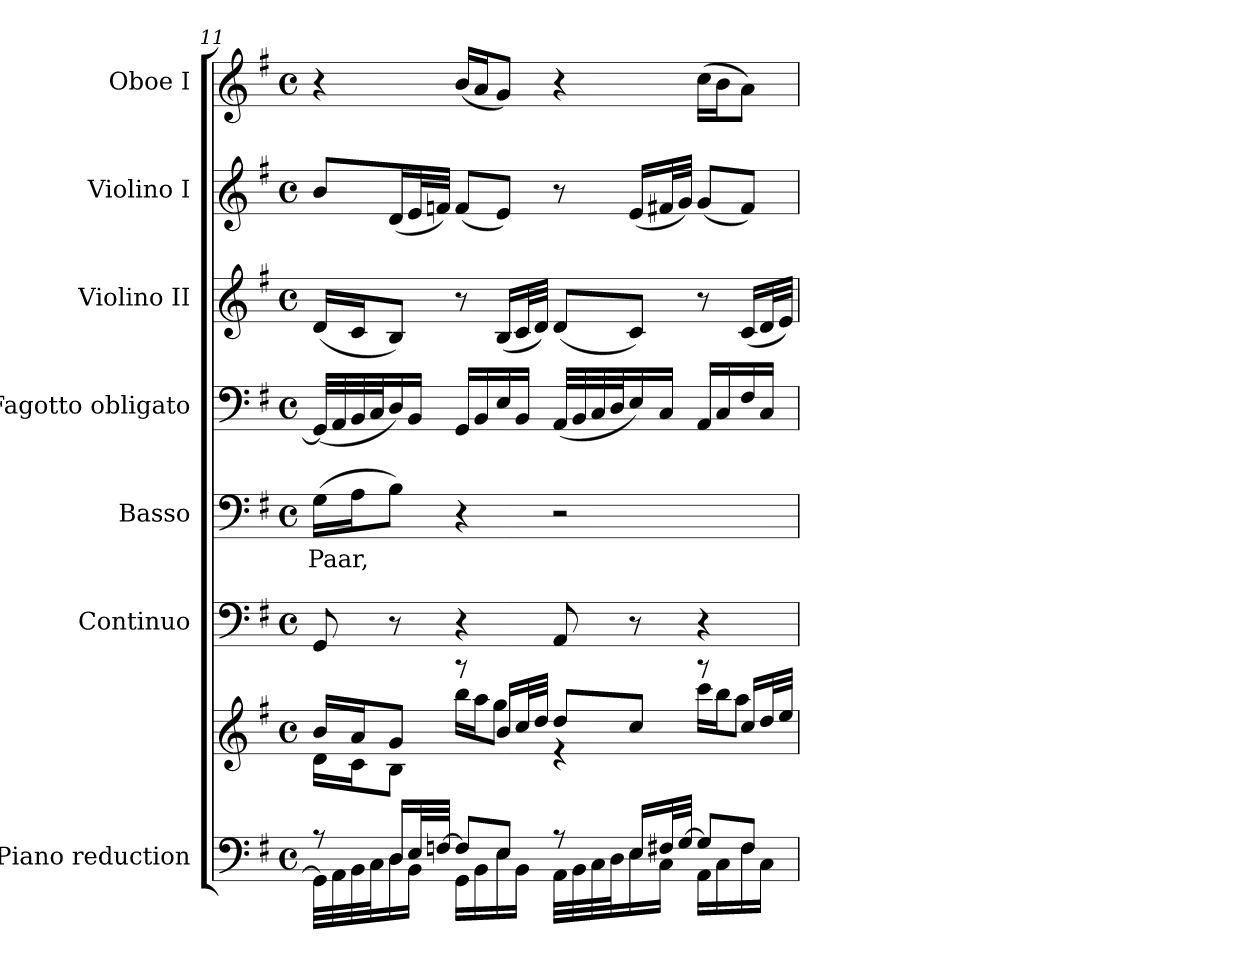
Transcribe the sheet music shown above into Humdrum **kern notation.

**kern	**kern	**kern	**kern	**text	**kern	**kern	**kern	**kern
*part7	*part7	*part6	*part5	*part5	*part4	*part3	*part2	*part1
*staff8	*staff7	*staff6	*staff5	*staff5	*staff4	*staff3	*staff2	*staff1
*I"Piano reduction	*	*I"Continuo	*I"Basso	*	*I"Fagotto obligato	*I"Violino II	*I"Violino I	*I"Oboe I
*I'Pno	*	*	*	*	*	*I'Vln	*I'Vln	*I'Ob
*clefF4	*clefG2	*clefF4	*clefF4	*	*clefF4	*clefG2	*clefG2	*clefG2
*k[f#]	*k[f#]	*k[f#]	*k[f#]	*	*k[f#]	*k[f#]	*k[f#]	*k[f#]
*M4/4	*M4/4	*M4/4	*M4/4	*	*M4/4	*M4/4	*M4/4	*M4/4
*met(c)	*met(c)	*met(c)	*met(c)	*	*met(c)	*met(c)	*met(c)	*met(c)
=11	=11	=11	=11	=11	=11	=11	=11	=11
*^	*^	*	*	*	*	*	*	*
!	!	!	!	!	!	!LO:LY:b	!	!	!	!
8r	32GG\LLL]	16b/LL	16d\LL	8GG/	(16G\LL	Paar,	(32GG/LLL]	(16d/LL	8b/L	4r
.	32AA\	.	.	.	.	.	32AA/	.	.	.
.	32BB\	16a/J	16c\J	.	16A\J	.	32BB/	16c/J	.	.
.	32C\J	.	.	.	.	.	32C/J	.	.	.
16D/LL	16D\	8g/J	8B\J	8r	8B\J)	.	16D/)	8B/J)	(16d/L	.
32E/L	16BB\JJ	.	.	.	.	.	16BB/JJ	.	32e/L	.
[32Fn/JJJ	.	.	.	.	.	.	.	.	32fn/JJJ)	.
8F/L]	16GG\LL	8r	16bb\LL	4r	4r	.	16GG/LL	8r	(8f/L	(16b/LL
.	16BB\	.	16aa\J	.	.	.	16BB/	.	.	16a/J
8E/J	16E\	16b/LL	8gg\J	.	.	.	16E/	(16B/LL	8e/J)	8g/J)
.	16BB\JJ	32cc/L	.	.	.	.	16BB/JJ	32c/L	.	.
.	.	32dd/JJJ	.	.	.	.	.	32d/JJJ)	.	.
8r	32AA\LLL	8dd/L	4r	8AA/	2r	.	(32AA/LLL	(8d/L	8r	4r
.	32BB\	.	.	.	.	.	32BB/	.	.	.
.	32C\	.	.	.	.	.	32C/	.	.	.
.	32D\J	.	.	.	.	.	32D/J	.	.	.
16E/LL	16E\	8cc/J	.	8r	.	.	16E/)	8c/J)	(16e/LL	.
32F#X/L	16C\JJ	.	.	.	.	.	16C/JJ	.	32f#X/L	.
[32G/JJJ	.	.	.	.	.	.	.	.	32g/JJJ)	.
8G/L]	16AA\LL	8r	16ccc\LL	4r	.	.	16AA/LL	8r	(8g/L	(16cc\LL
.	16C\	.	16bb\J	.	.	.	16C/	.	.	16b\J
8F#/J	16F#\	16cc/LL	8aa\J	.	.	.	16F#/	(16c/LL	8f#/J)	8a\J)
.	16C\JJ	32dd/L	.	.	.	.	16C/JJ	32d/L	.	.
.	.	32ee/JJJ	.	.	.	.	.	32e/JJJ)	.	.
*v	*v	*	*	*	*	*	*	*	*	*
*	*v	*v	*	*	*	*	*	*	*
=	=	=	=	=	=	=	=	=
*-	*-	*-	*-	*-	*-	*-	*-	*-
